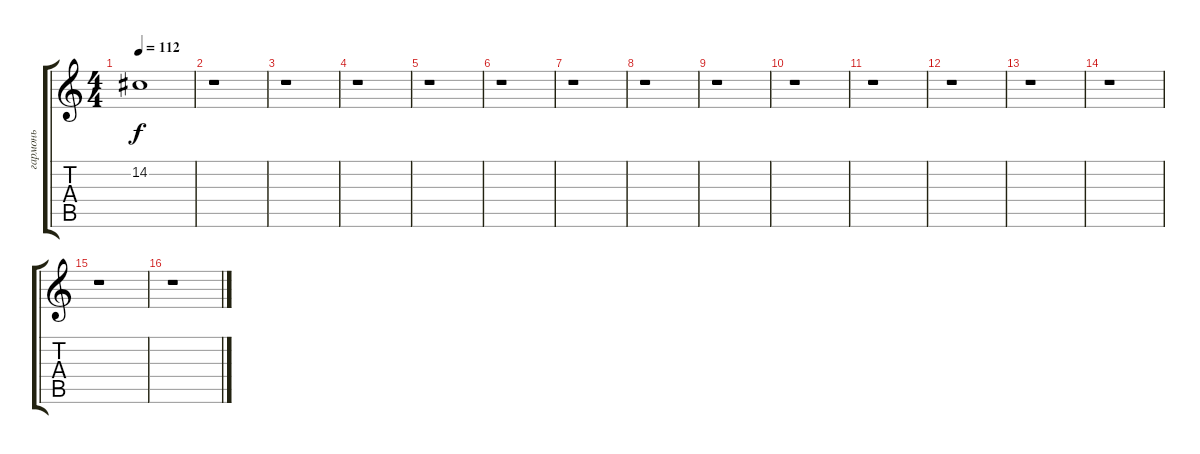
\track ("гармонь" "гармонь") {instrument harmonica}
\staff {score tabs}
\tuning (E4 B3 G3 D3 A2 E2) {hide}
\ts (4 4)
\tempo 112
\clef g2
\ks c
14.2{t}.1{dy f} |
r.1 |
r.1 |
r.1 |
r.1 |
r.1 |
r.1 |
r.1 |
r.1 |
r.1 |
r.1 |
r.1 |
r.1 |
r.1 |
r.1 |
r.1
